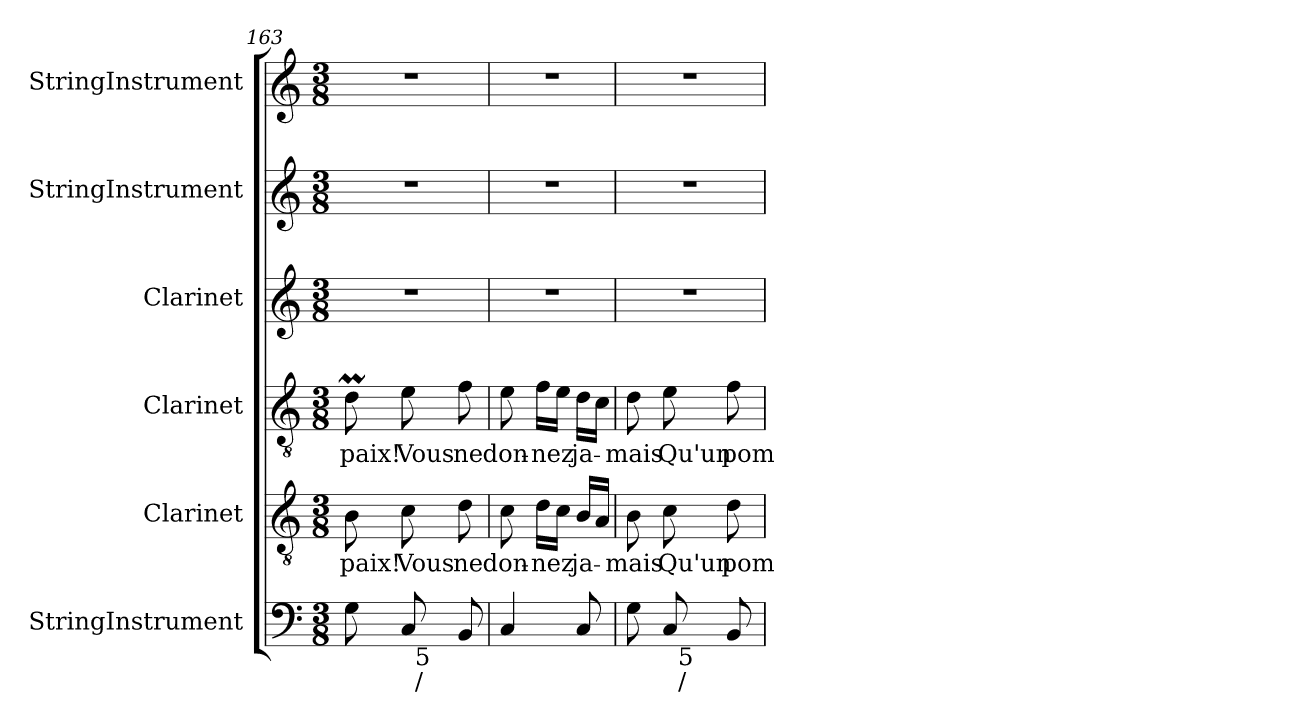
**kern	**kern	**text	**kern	**text	**kern	**kern	**kern
*part6	*part5	*part5	*part4	*part4	*part3	*part2	*part1
*staff6	*staff5	*staff5	*staff4	*staff4	*staff3	*staff2	*staff1
*I"StringInstrument	*I"Clarinet	*	*I"Clarinet	*	*I"Clarinet	*I"StringInstrument	*I"StringInstrument
*I'Str	*I'Cl	*	*I'Cl	*	*I'Cl	*I'Str	*I'Str
!!LO:LB:g=z
*clefF4	*clefGv2	*	*clefGv2	*	*clefG2	*clefG2	*clefG2
*	*ITrd1c2	*	*ITrd1c2	*	*ITrd1c2	*	*
*k[]	*k[b-e-]	*	*k[b-e-]	*	*k[b-e-]	*k[]	*k[]
*C:	*B-:	*	*B-:	*	*B-:	*C:	*C:
*M3/8	*M3/8	*	*M3/8	*	*M3/8	*M3/8	*M3/8
=163	=163	=163	=163	=163	=163	=163	=163
*^	*	*	*	*	*	*	*
8G\	8ryy	8A\	paix!	8cM\	paix!	4.r	4.r	4.r
8C/	64ryy	8B-\	Vous	8d\	Vous	.	.	.
!	!LO:TX:b:t=5	!	!	!	!	!	!	!
!	!LO:TX:b:t=/	!	!	!	!	!	!	!
.	8...ryy	.	.	.	.	.	.	.
8BB/	.	8c\	ne	8e-\	ne	.	.	.
*v	*v	*	*	*	*	*	*	*
=164	=164	=164	=164	=164	=164	=164	=164
4C/	8B-\	don-	8d\	don-	4.r	4.r	4.r
.	16c\LL	-nez	16e-\LL	-nez	.	.	.
.	16B-\JJ	.	16d\JJ	.	.	.	.
8C/	16A/LL	ja-	16c\LL	ja-	.	.	.
.	16G/JJ	.	16B-\JJ	.	.	.	.
=165	=165	=165	=165	=165	=165	=165	=165
*^	*	*	*	*	*	*	*
8G\	8ryy	8A\	-mais	8c\	-mais	4.r	4.r	4.r
8C/	64ryy	8B-\	Qu'un	8d\	Qu'un	.	.	.
!	!LO:TX:b:t=5	!	!	!	!	!	!	!
!	!LO:TX:b:t=/	!	!	!	!	!	!	!
.	8...ryy	.	.	.	.	.	.	.
8BB/	.	8c\	pom-	8e-\	pom-	.	.	.
*v	*v	*	*	*	*	*	*	*
=	=	=	=	=	=	=	=
*-	*-	*-	*-	*-	*-	*-	*-
